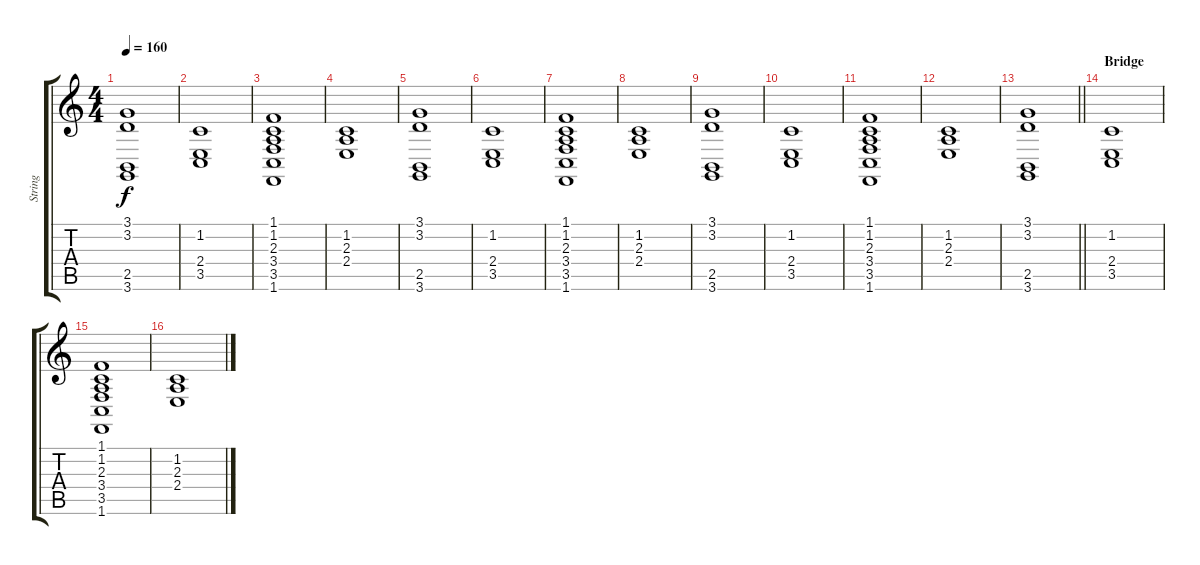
\track ("String" "String") {instrument stringensemble1}
\staff {score tabs}
\tuning (E4 B3 G3 D3 A2 E2) {hide}
\ts (4 4)
\tempo 160
\clef g2
\ks c
(3.1 3.2 2.5 3.6).1{dy f} |
(1.2 2.4 3.5).1 |
(1.1 1.2 2.3 3.4 3.5 1.6).1{txt ""} |
(1.2 2.3 2.4).1 |
(3.1 3.2 2.5 3.6).1 |
(1.2 2.4 3.5).1 |
(1.1 1.2 2.3 3.4 3.5 1.6).1 |
(1.2 2.3 2.4).1 |
(3.1 3.2 2.5 3.6).1 |
(1.2 2.4 3.5).1 |
(1.1 1.2 2.3 3.4 3.5 1.6).1 |
(1.2 2.3 2.4).1 |
\barLineRight lightlight
(3.1 3.2 2.5 3.6).1 |
\section ("" "Bridge")
(1.2 2.4 3.5).1 |
(1.1 1.2 2.3 3.4 3.5 1.6).1 |
(1.2 2.3 2.4).1
